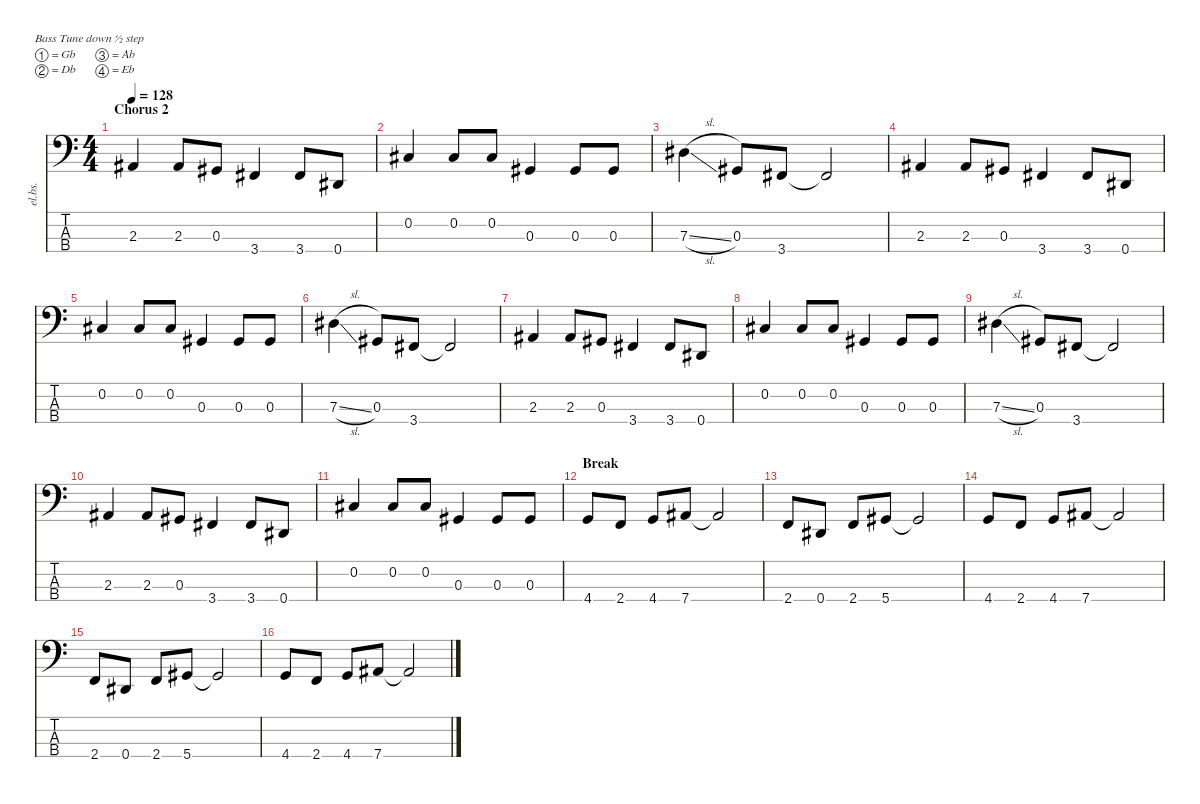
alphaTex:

\defaultSystemsLayout 4
\hideDynamics
\bracketExtendMode nobrackets
\otherSystemsTrackNameOrientation horizontal
\track ("D'arcy Wretzky" "el.bs.") {instrument electricbasspick}
\staff {score tabs}
\tuning (Gb2 Db2 Ab1 Eb1)
\ts (4 4)
\section ("" "Chorus 2")
\tempo 128
\clef f4
\ks c
2.3{acc #}.4{dy mf beam Up} 2.3{acc #}.8{beam Up} 0.3{acc #}.8{beam Up} 3.4{acc #}.4{beam Up} 3.4{acc #}.8{beam Up} 0.4{acc #}.8{beam Up} |
0.2{acc #}.4{beam Up} 0.2{acc #}.8{beam Up} 0.2{acc #}.8{beam Up} 0.3{acc #}.4{beam Up} 0.3{acc #}.8{beam Up} 0.3{acc #}.8{beam Up} |
7.3{sl acc #}.4{beam Down} 0.3{acc #}.8{beam Up} 3.4{acc #}.8{beam Up} 3.4{t acc #}.2{beam Up} |
2.3{acc #}.4{beam Up} 2.3{acc #}.8{beam Up} 0.3{acc #}.8{beam Up} 3.4{acc #}.4{beam Up} 3.4{acc #}.8{beam Up} 0.4{acc #}.8{beam Up} |
0.2{acc #}.4{beam Up} 0.2{acc #}.8{beam Up} 0.2{acc #}.8{beam Up} 0.3{acc #}.4{beam Up} 0.3{acc #}.8{beam Up} 0.3{acc #}.8{beam Up} |
7.3{sl acc #}.4{beam Down} 0.3{acc #}.8{beam Up} 3.4{acc #}.8{beam Up} 3.4{t acc #}.2{beam Up} |
2.3{acc #}.4{beam Up} 2.3{acc #}.8{beam Up} 0.3{acc #}.8{beam Up} 3.4{acc #}.4{beam Up} 3.4{acc #}.8{beam Up} 0.4{acc #}.8{beam Up} |
0.2{acc #}.4{beam Up} 0.2{acc #}.8{beam Up} 0.2{acc #}.8{beam Up} 0.3{acc #}.4{beam Up} 0.3{acc #}.8{beam Up} 0.3{acc #}.8{beam Up} |
7.3{sl acc #}.4{beam Down} 0.3{acc #}.8{beam Up} 3.4{acc #}.8{beam Up} 3.4{t acc #}.2{beam Up} |
2.3{acc #}.4{beam Up} 2.3{acc #}.8{beam Up} 0.3{acc #}.8{beam Up} 3.4{acc #}.4{beam Up} 3.4{acc #}.8{beam Up} 0.4{acc #}.8{beam Up} |
0.2{acc #}.4{beam Up} 0.2{acc #}.8{beam Up} 0.2{acc #}.8{beam Up} 0.3{acc #}.4{beam Up} 0.3{acc #}.8{beam Up} 0.3{acc #}.8{beam Up} |
\section ("" "Break")
4.4.8{beam Up} 2.4.8{beam Up} 4.4.8{beam Up} 7.4{acc #}.8{beam Up} 7.4{t acc #}.2{beam Up} |
2.4.8{beam Up} 0.4{acc #}.8{beam Up} 2.4.8{beam Up} 5.4{acc #}.8{beam Up} 5.4{t acc #}.2{beam Up} |
4.4.8{beam Up} 2.4.8{beam Up} 4.4.8{beam Up} 7.4{acc #}.8{beam Up} 7.4{t acc #}.2{beam Up} |
2.4.8{beam Up} 0.4{acc #}.8{beam Up} 2.4.8{beam Up} 5.4{acc #}.8{beam Up} 5.4{t acc #}.2{beam Up} |
4.4.8{beam Up} 2.4.8{beam Up} 4.4.8{beam Up} 7.4{acc #}.8{beam Up} 7.4{t acc #}.2{beam Up}
